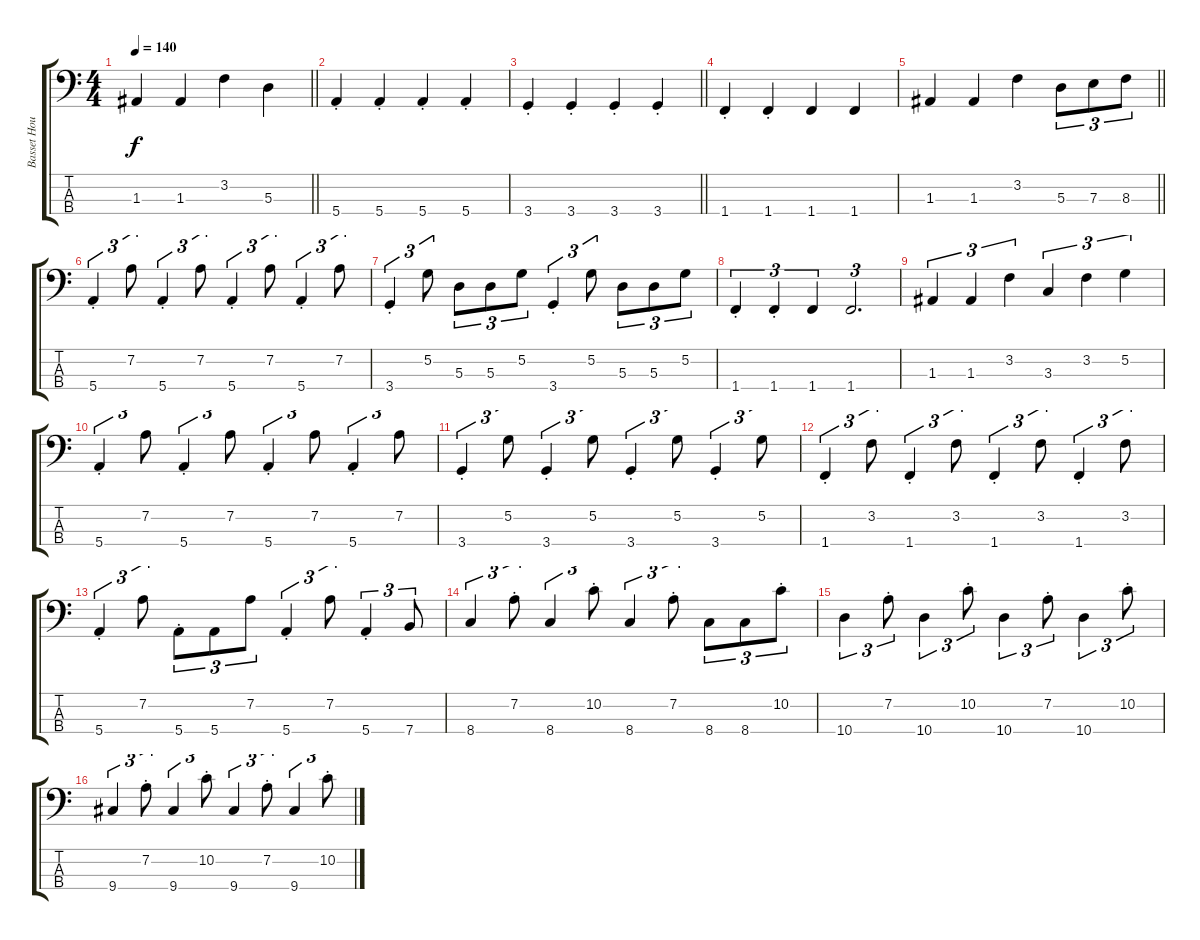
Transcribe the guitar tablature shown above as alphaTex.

\track ("Basset Hound" "Basset Hou") {instrument electricbassfinger}
\staff {score tabs}
\tuning (G2 D2 A1 E1) {hide}
\ts (4 4)
\tempo 140
\clef f4
\barLineRight lightlight
\ks c
1.3.4{dy f} 1.3.4 3.2.4 5.3.4 |
5.4{st}.4 5.4{st}.4 5.4{st}.4 5.4{st}.4 |
\barLineRight lightlight
3.4{st}.4 3.4{st}.4 3.4{st}.4 3.4{st}.4 |
1.4{st}.4 1.4{st}.4 1.4.4 1.4.4 |
\barLineRight lightlight
1.3.4 1.3.4 3.2.4 5.3.8{tu (3 2)} 7.3.8{tu (3 2)} 8.3.8{tu (3 2)} |
5.4{st}.4{tu (3 2)} 7.2.8{tu (3 2)} 5.4{st}.4{tu (3 2)} 7.2.8{tu (3 2)} 5.4{st}.4{tu (3 2)} 7.2.8{tu (3 2)} 5.4{st}.4{tu (3 2)} 7.2.8{tu (3 2)} |
3.4{st}.4{tu (3 2)} 5.2.8{tu (3 2)} 5.3.8{tu (3 2)} 5.3.8{tu (3 2)} 5.2.8{tu (3 2)} 3.4{st}.4{tu (3 2)} 5.2.8{tu (3 2)} 5.3.8{tu (3 2)} 5.3.8{tu (3 2)} 5.2.8{tu (3 2)} |
1.4{st}.4{tu (3 2)} 1.4{st}.4{tu (3 2)} 1.4.4{tu (3 2)} 1.4.2{d tu (3 2)} |
1.3.4{tu (3 2)} 1.3.4{tu (3 2)} 3.2.4{tu (3 2)} 3.3.4{tu (3 2)} 3.2.4{tu (3 2)} 5.2.4{tu (3 2)} |
5.4{st}.4{tu (3 2)} 7.2.8{tu (3 2)} 5.4{st}.4{tu (3 2)} 7.2.8{tu (3 2)} 5.4{st}.4{tu (3 2)} 7.2.8{tu (3 2)} 5.4{st}.4{tu (3 2)} 7.2.8{tu (3 2)} |
3.4{st}.4{tu (3 2)} 5.2.8{tu (3 2)} 3.4{st}.4{tu (3 2)} 5.2.8{tu (3 2)} 3.4{st}.4{tu (3 2)} 5.2.8{tu (3 2)} 3.4{st}.4{tu (3 2)} 5.2.8{tu (3 2)} |
1.4{st}.4{tu (3 2)} 3.2.8{tu (3 2)} 1.4{st}.4{tu (3 2)} 3.2.8{tu (3 2)} 1.4{st}.4{tu (3 2)} 3.2.8{tu (3 2)} 1.4{st}.4{tu (3 2)} 3.2.8{tu (3 2)} |
5.4{st}.4{tu (3 2)} 7.2.8{tu (3 2)} 5.4{st}.8{tu (3 2)} 5.4.8{tu (3 2)} 7.2.8{tu (3 2)} 5.4{st}.4{tu (3 2)} 7.2.8{tu (3 2)} 5.4{st}.4{tu (3 2)} 7.4.8{tu (3 2)} |
8.4.4{tu (3 2)} 7.2{st}.8{tu (3 2)} 8.4.4{tu (3 2)} 10.2{st}.8{tu (3 2)} 8.4.4{tu (3 2)} 7.2{st}.8{tu (3 2)} 8.4.8{tu (3 2)} 8.4.8{tu (3 2)} 10.2{st}.8{tu (3 2)} |
10.4.4{tu (3 2)} 7.2{st}.8{tu (3 2)} 10.4.4{tu (3 2)} 10.2{st}.8{tu (3 2)} 10.4.4{tu (3 2)} 7.2{st}.8{tu (3 2)} 10.4.4{tu (3 2)} 10.2{st}.8{tu (3 2)} |
9.4.4{tu (3 2)} 7.2{st}.8{tu (3 2)} 9.4.4{tu (3 2)} 10.2{st}.8{tu (3 2)} 9.4.4{tu (3 2)} 7.2{st}.8{tu (3 2)} 9.4.4{tu (3 2)} 10.2{st}.8{tu (3 2)}
